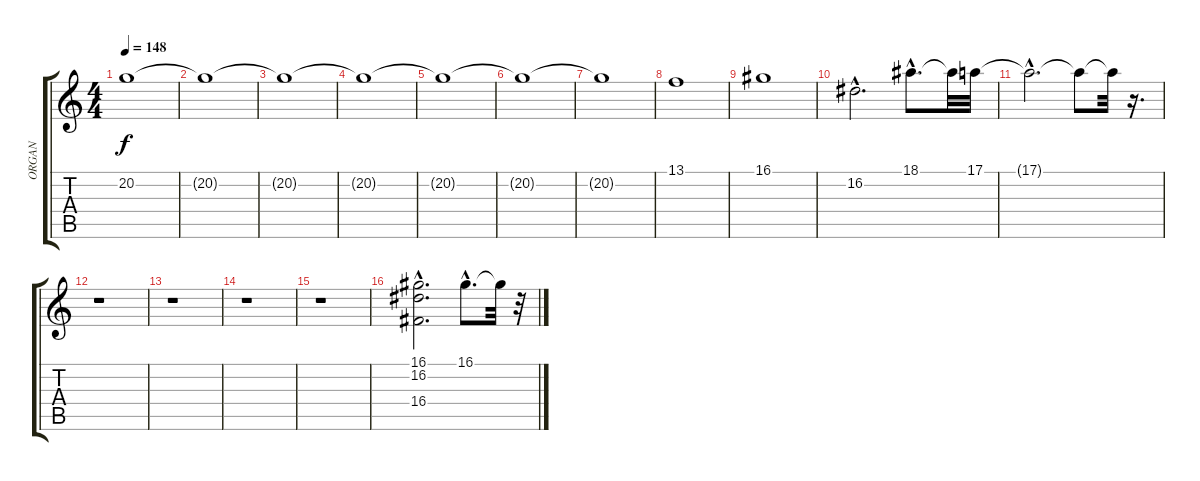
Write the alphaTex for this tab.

\track ("ORGAN" "ORGAN") {instrument drawbarorgan}
\staff {score tabs}
\tuning (E4 B3 G3 D3 A2 E2) {hide}
\ts (4 4)
\tempo 148
\clef g2
\ks c
20.2{t}.1{dy f} |
20.2{t}.1 |
20.2{t}.1 |
20.2{t}.1 |
20.2{t}.1 |
20.2{t}.1 |
20.2{t}.1 |
13.1.1 |
16.1.1 |
16.2{hac}.2{d} 18.1{hac}.8{d} 18.1{t}.32 17.1.32 |
17.1{hac t}.2{d} 17.1{t}.8 17.1{t}.32 r.16{d} |
r.1 |
r.1 |
r.1 |
r.1 |
(16.1{hac} 16.2 16.4{hac}).2{d} 16.1{hac}.8{d} 16.1{t}.32 r.32
